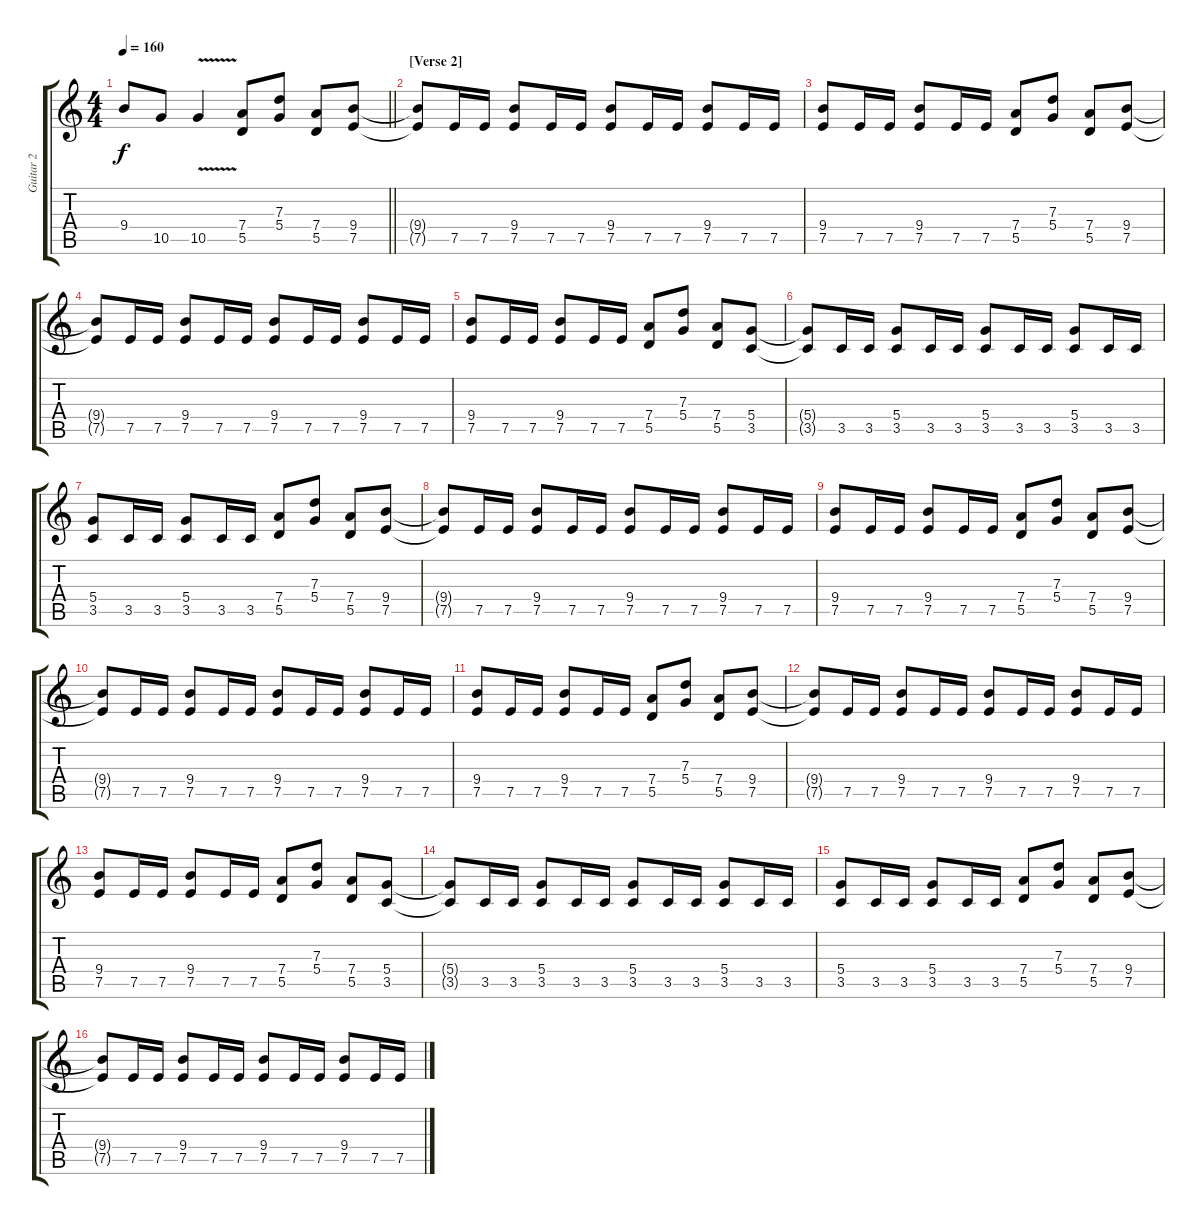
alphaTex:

\track ("Guitar 2" "Guitar 2") {instrument distortionguitar}
\staff {score tabs}
\tuning (E4 B3 G3 D3 A2 E2) {hide}
\ts (4 4)
\tempo 160
\clef g2
\barLineRight lightlight
\ks c
9.4.8{dy f} 10.5.8 10.5{v}.4 (7.4 5.5).8 (7.3 5.4).8 (7.4 5.5).8 (9.4 7.5).8 |
\section ("" "[Verse 2]")
(9.4{t} 7.5{t}).8 7.5.16 7.5.16 (9.4 7.5).8 7.5.16 7.5.16 (9.4 7.5).8 7.5.16 7.5.16 (9.4 7.5).8 7.5.16 7.5.16 |
(9.4 7.5).8 7.5.16 7.5.16 (9.4 7.5).8 7.5.16 7.5.16 (7.4 5.5).8 (7.3 5.4).8 (7.4 5.5).8 (9.4 7.5).8 |
(9.4{t} 7.5{t}).8 7.5.16 7.5.16 (9.4 7.5).8 7.5.16 7.5.16 (9.4 7.5).8 7.5.16 7.5.16 (9.4 7.5).8 7.5.16 7.5.16 |
(9.4 7.5).8 7.5.16 7.5.16 (9.4 7.5).8 7.5.16 7.5.16 (7.4 5.5).8 (7.3 5.4).8 (7.4 5.5).8 (5.4 3.5).8 |
(5.4{t} 3.5{t}).8 3.5.16 3.5.16 (5.4 3.5).8 3.5.16 3.5.16 (5.4 3.5).8 3.5.16 3.5.16 (5.4 3.5).8 3.5.16 3.5.16 |
(5.4 3.5).8 3.5.16 3.5.16 (5.4 3.5).8 3.5.16 3.5.16 (7.4 5.5).8 (7.3 5.4).8 (7.4 5.5).8 (9.4 7.5).8 |
(9.4{t} 7.5{t}).8 7.5.16 7.5.16 (9.4 7.5).8 7.5.16 7.5.16 (9.4 7.5).8 7.5.16 7.5.16 (9.4 7.5).8 7.5.16 7.5.16 |
(9.4 7.5).8 7.5.16 7.5.16 (9.4 7.5).8 7.5.16 7.5.16 (7.4 5.5).8 (7.3 5.4).8 (7.4 5.5).8 (9.4 7.5).8 |
(9.4{t} 7.5{t}).8 7.5.16 7.5.16 (9.4 7.5).8 7.5.16 7.5.16 (9.4 7.5).8 7.5.16 7.5.16 (9.4 7.5).8 7.5.16 7.5.16 |
(9.4 7.5).8 7.5.16 7.5.16 (9.4 7.5).8 7.5.16 7.5.16 (7.4 5.5).8 (7.3 5.4).8 (7.4 5.5).8 (9.4 7.5).8 |
(9.4{t} 7.5{t}).8 7.5.16 7.5.16 (9.4 7.5).8 7.5.16 7.5.16 (9.4 7.5).8 7.5.16 7.5.16 (9.4 7.5).8 7.5.16 7.5.16 |
(9.4 7.5).8 7.5.16 7.5.16 (9.4 7.5).8 7.5.16 7.5.16 (7.4 5.5).8 (7.3 5.4).8 (7.4 5.5).8 (5.4 3.5).8 |
(5.4{t} 3.5{t}).8 3.5.16 3.5.16 (5.4 3.5).8 3.5.16 3.5.16 (5.4 3.5).8 3.5.16 3.5.16 (5.4 3.5).8 3.5.16 3.5.16 |
(5.4 3.5).8 3.5.16 3.5.16 (5.4 3.5).8 3.5.16 3.5.16 (7.4 5.5).8 (7.3 5.4).8 (7.4 5.5).8 (9.4 7.5).8 |
(9.4{t} 7.5{t}).8 7.5.16 7.5.16 (9.4 7.5).8 7.5.16 7.5.16 (9.4 7.5).8 7.5.16 7.5.16 (9.4 7.5).8 7.5.16 7.5.16
